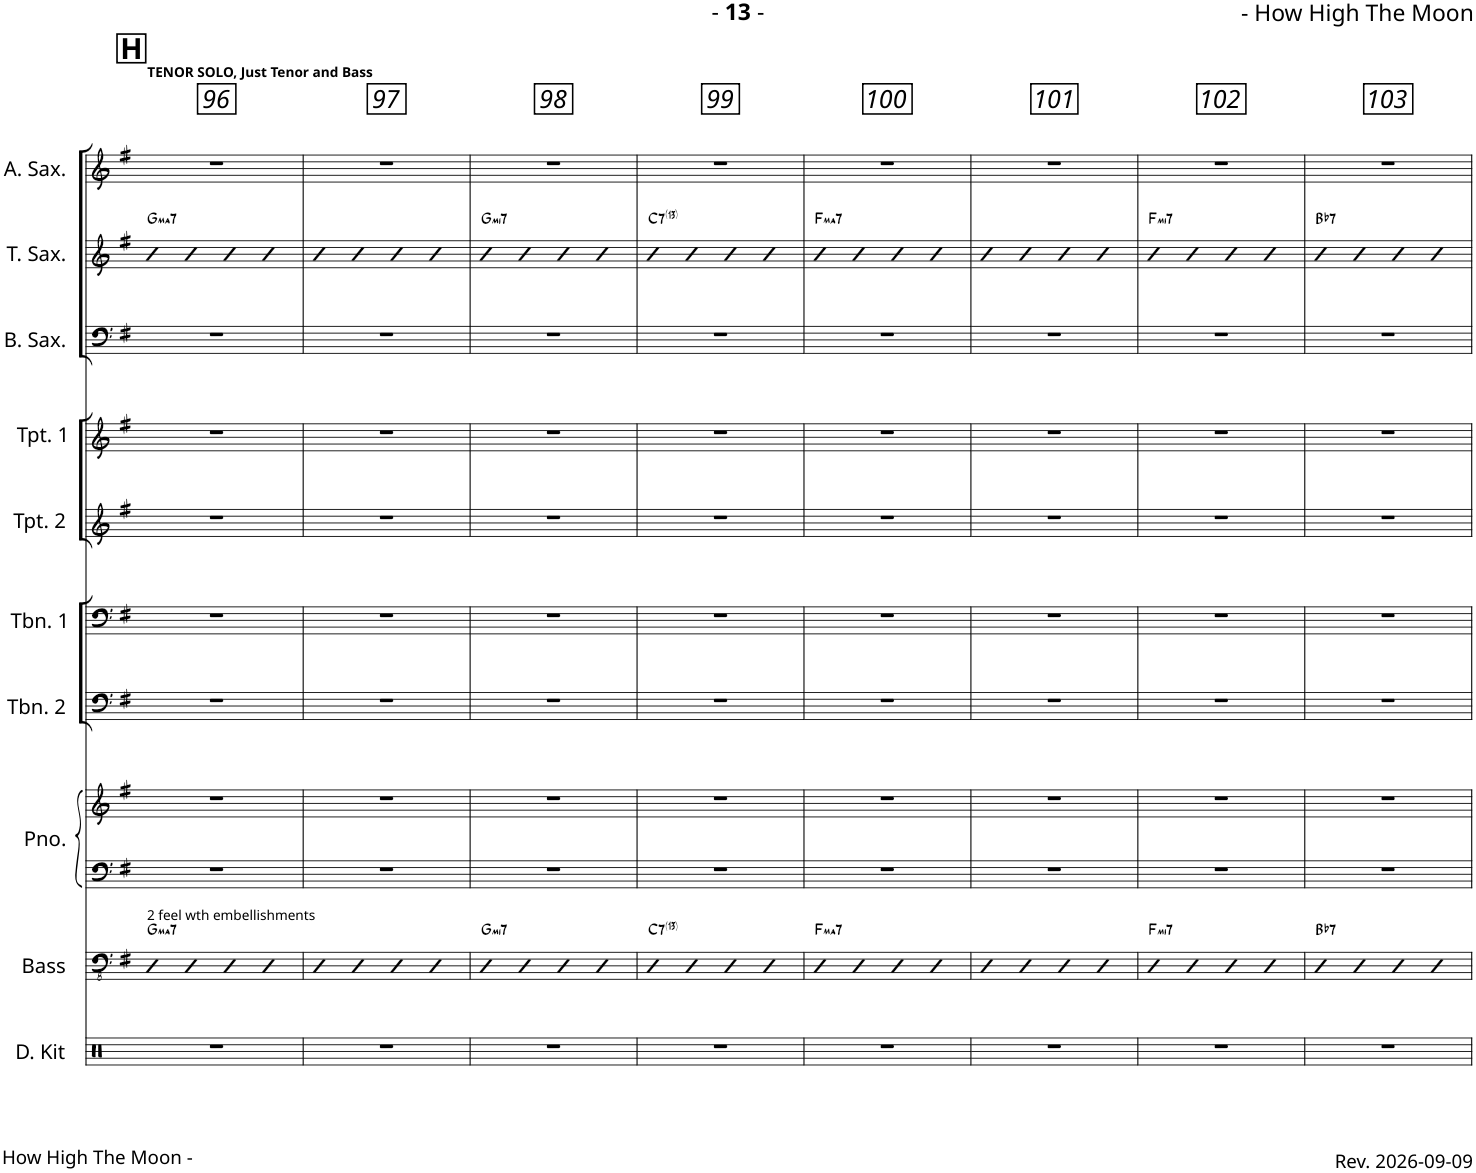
**kern	**kern	**harte	**kern	**kern	**kern	**kern	**kern	**kern	**kern	**kern	**harte	**kern
*part10	*part9	*part9	*part8	*part8	*part7	*part6	*part5	*part4	*part3	*part2	*part2	*part1
*staff11	*staff10	*	*staff9	*staff8	*staff7	*staff6	*staff5	*staff4	*staff3	*staff2	*	*staff1
*I"Drum Kit	*I"Acoustic Bass	*	*I"Piano	*	*I"Trombone 2	*I"Trombone 1	*I"Trumpet 2	*I"Trumpet 1	*I"Baritone Sax	*I"Tenor Sax	*	*I"Alto Sax
*I'D. Kit	*I'Bass	*	*I'Pno.	*	*I'Tbn. 2	*I'Tbn. 1	*I'Tpt. 2	*I'Tpt. 1	*I'B. Sax.	*I'T. Sax.	*	*I'A. Sax.
!!LO:PB:g=z
*clefX	*clefFv4	*	*clefF4	*clefG2	*clefF4	*clefF4	*clefG2	*clefG2	*clefF4	*clefG2	*	*clefG2
*	*	*	*	*	*	*	*Trd1c2	*Trd1c2	*Trd12c21	*Trd8c14	*	*Trd5c9
*k[]	*k[f#]	*	*k[f#]	*k[f#]	*k[f#]	*k[f#]	*k[f#]	*k[f#]	*k[f#]	*k[f#]	*	*k[f#]
*M4/4	*M4/4	*	*M4/4	*M4/4	*M4/4	*M4/4	*M4/4	*M4/4	*M4/4	*M4/4	*	*M4/4
!!LO:REH:place=s1:a:B:cj:fs=14:t=H
=96	=96	=96	=96	=96	=96	=96	=96	=96	=96	=96	=96	=96
!	!	!	!	!	!	!	!	!	!	!	!	!LO:TX:a:B:t=TENOR SOLO, Just Tenor and Bass
!	!LO:TX:a:t=2 feel wth embellishments	!LO:H:kt=ma7	!	!	!	!	!	!	!	!	!LO:H:kt=ma7	!
1r	4b	G:maj7	1r	1r	1r	1r	1r	1r	1r	4b	G:maj7	1r
.	4b	.	.	.	.	.	.	.	.	4b	.	.
.	4b	.	.	.	.	.	.	.	.	4b	.	.
.	4b	.	.	.	.	.	.	.	.	4b	.	.
=97	=97	=97	=97	=97	=97	=97	=97	=97	=97	=97	=97	=97
1r	4b	.	1r	1r	1r	1r	1r	1r	1r	4b	.	1r
.	4b	.	.	.	.	.	.	.	.	4b	.	.
.	4b	.	.	.	.	.	.	.	.	4b	.	.
.	4b	.	.	.	.	.	.	.	.	4b	.	.
=98	=98	=98	=98	=98	=98	=98	=98	=98	=98	=98	=98	=98
!	!	!LO:H:kt=mi7	!	!	!	!	!	!	!	!	!LO:H:kt=mi7	!
1r	4bn	G:min7	1r	1r	1r	1r	1r	1r	1r	4bn	G:min7	1r
.	4b	.	.	.	.	.	.	.	.	4b	.	.
.	4b	.	.	.	.	.	.	.	.	4b	.	.
.	4b	.	.	.	.	.	.	.	.	4b	.	.
=99	=99	=99	=99	=99	=99	=99	=99	=99	=99	=99	=99	=99
!	!	!LO:H:kt=7	!	!	!	!	!	!	!	!	!LO:H:kt=7	!
1r	4bn	C:7(13)	1r	1r	1r	1r	1r	1r	1r	4bn	C:7(13)	1r
.	4b	.	.	.	.	.	.	.	.	4b	.	.
.	4b	.	.	.	.	.	.	.	.	4b	.	.
.	4b	.	.	.	.	.	.	.	.	4b	.	.
=100	=100	=100	=100	=100	=100	=100	=100	=100	=100	=100	=100	=100
!	!	!LO:H:kt=ma7	!	!	!	!	!	!	!	!	!LO:H:kt=ma7	!
1r	4b	F:maj7	1r	1r	1r	1r	1r	1r	1r	4b	F:maj7	1r
.	4b	.	.	.	.	.	.	.	.	4b	.	.
.	4b	.	.	.	.	.	.	.	.	4b	.	.
.	4b	.	.	.	.	.	.	.	.	4b	.	.
=101	=101	=101	=101	=101	=101	=101	=101	=101	=101	=101	=101	=101
1r	4b	.	1r	1r	1r	1r	1r	1r	1r	4b	.	1r
.	4b	.	.	.	.	.	.	.	.	4b	.	.
.	4b	.	.	.	.	.	.	.	.	4b	.	.
.	4b	.	.	.	.	.	.	.	.	4b	.	.
=102	=102	=102	=102	=102	=102	=102	=102	=102	=102	=102	=102	=102
!	!	!LO:H:kt=mi7	!	!	!	!	!	!	!	!	!LO:H:kt=mi7	!
1r	4b	F:min7	1r	1r	1r	1r	1r	1r	1r	4b	F:min7	1r
.	4b	.	.	.	.	.	.	.	.	4b	.	.
.	4b	.	.	.	.	.	.	.	.	4b	.	.
.	4b	.	.	.	.	.	.	.	.	4b	.	.
=103	=103	=103	=103	=103	=103	=103	=103	=103	=103	=103	=103	=103
!	!	!LO:H:kt=7	!	!	!	!	!	!	!	!	!LO:H:kt=7	!
1r	4bn	Bb:7	1r	1r	1r	1r	1r	1r	1r	4bn	Bb:7	1r
.	4b	.	.	.	.	.	.	.	.	4b	.	.
.	4b	.	.	.	.	.	.	.	.	4b	.	.
.	4b	.	.	.	.	.	.	.	.	4b	.	.
=	=	=	=	=	=	=	=	=	=	=	=	=
*-	*-	*-	*-	*-	*-	*-	*-	*-	*-	*-	*-	*-
